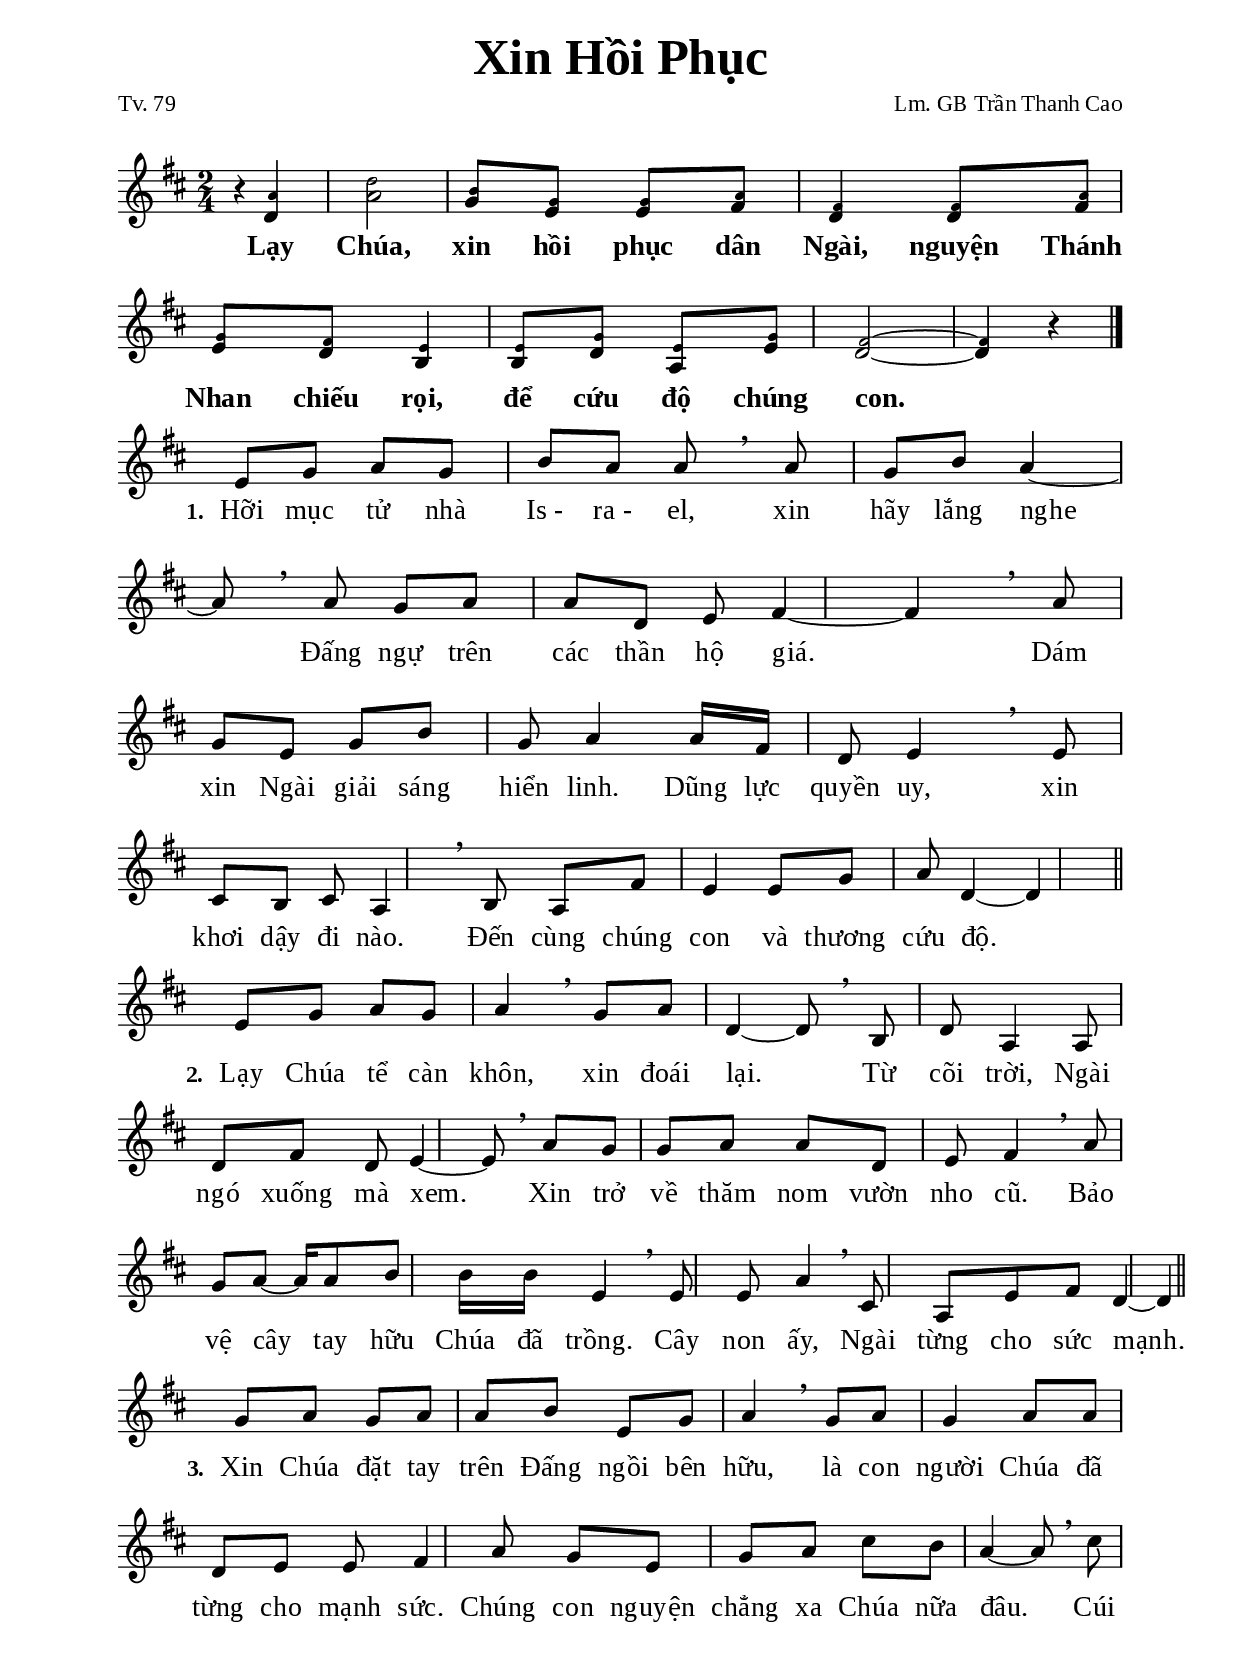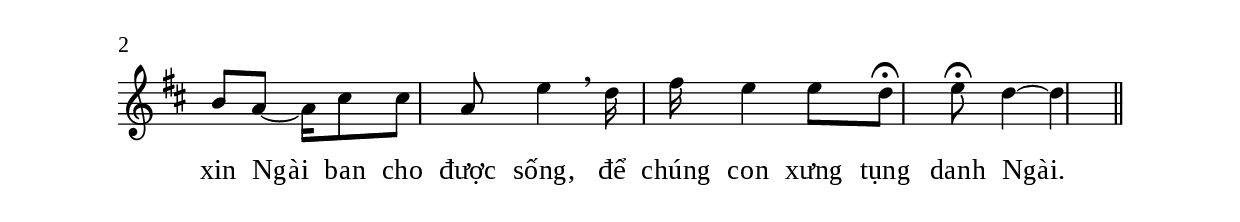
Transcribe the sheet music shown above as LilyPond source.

% Cài đặt chung
\version "2.22.1"
\include "english.ly"

\header {
  title = \markup { \fontsize #3 "Xin Hồi Phục" }
  poet = "Tv. 79"
  composer = "Lm. GB Trần Thanh Cao"
  arranger = " "
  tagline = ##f
}

% Nhạc điệp khúc
nhacDiepKhucSop = \relative c' {
  r4 d4 |
  a'2 |
  g8 e e fs |
  d4 d8 fs 
  e d b4 |
  b8 d a e' |
  d2 ~ |
  d4 r \bar "|."
}

nhacDiepKhucBas = \relative c' {
  \skip 4 a'4 |
  d2 |
  b8 g g a |
  fs4 fs8 a |
  g fs e4 |
  e8 g e g |
  fs2 ~ |
  fs4 r
}

% Nhạc phiên khúc
nhacPhienKhucMot = \relative c' {
  e8 g a g b a a \breathe
  a g b a4 ~ a8 \breathe
  a g a a d, e fs4 ~ fs \breathe
  a8 g e g b g a4 a16 fs d8 e4 \breathe
  e8 cs b cs a4 \breathe
  b8 a fs' e4 e8 g a d,4 ~ d \bar "||"
}

nhacPhienKhucHai = \relative c' {
  e8 g a g a4 \breathe
  g8 a d,4 ~ d8 \breathe
  b d a4 a8 d fs d e4 ~ e8 \breathe
  a g g a a d, e fs4 \breathe
  a8 g a ~ a16 a8 b b16 b e,4 \breathe
  e8 e a4 \breathe
  cs,8 a e' fs d4 ~ d \bar "||"
}

nhacPhienKhucBa = \relative c' {
  g'8 a g a a b e, g a4 \breathe
  g8 a g4 a8 a d, e e fs4 a8 g e g a cs b a4 ~ a8 \breathe
  cs b a ~ a16 cs8 cs a e'4 \breathe
  d16 fs e4 e8 d8 \fermata e \fermata d4 ~ d \bar "||"
}

% Lời điệp khúc
loiDiepKhuc = \lyricmode {
  Lạy Chúa, xin hồi phục dân Ngài,
  nguyện Thánh Nhan chiếu rọi, để cứu độ chúng con.
}

% Lời phiên khúc
loiPhienKhucMot = \lyricmode {
  \set stanza = #"1. "
  Hỡi mục tử nhà "Is -" "ra -" el, xin hãy lắng nghe
  Đấng ngự trên các thần hộ giá.
  Dám xin Ngài giải sáng hiển linh.
  Dũng lực quyền uy, xin khơi dậy đi nào.
  Đến cùng chúng con và thương cứu độ.
}

loiPhienKhucHai = \lyricmode {
  \set stanza = #"2. "
  Lạy Chúa tể càn khôn, xin đoái lại.
  Từ cõi trời, Ngài ngó xuống mà xem.
  Xin trở về thăm nom vườn nho cũ.
  Bảo vệ cây tay hữu Chúa đã trồng.
  Cây non ấy, Ngài từng cho sức mạnh.
}

loiPhienKhucBa = \lyricmode {
  \set stanza = #"3. "
  Xin Chúa đặt tay trên Đấng ngồi bên hữu,
  là con người Chúa đã từng cho mạnh sức.
  Chúng con nguyện chẳng xa Chúa nữa đâu.
  Cúi xin Ngài ban cho được sống,
  để chúng con xưng tụng danh Ngài.
}


% Dàn trang
\paper {
  #(set-paper-size "a4")
  top-margin = 15\mm
  bottom-margin = 10\mm
  left-margin = 20\mm
  right-margin = 20\mm
  indent = #0
  #(define fonts
    (make-pango-font-tree
      "Liberation Serif"
      "Liberation Serif"
      "Liberation Serif"
      (/ 20 20)))
  %page-count = #1
  system-system-spacing = #'((basic-distance . 12)
                             (minimum-distance . 12.5)
                             (padding . 1))
  score-system-spacing = #'((basic-distance . 12)
                             (minimum-distance . 12.5)
                             (padding . 1))
}

% Thiết lập tông và nhịp
TongNhip = { \key d \major \time 2/4 }

% Đổi kích thước nốt cho bè phụ
notBePhu =
#(define-music-function (font-size music) (number? ly:music?)
   (for-some-music
     (lambda (m)
       (if (music-is-of-type? m 'rhythmic-event)
           (begin
             (set! (ly:music-property m 'tweaks)
                   (cons `(font-size . ,font-size)
                         (ly:music-property m 'tweaks)))
             #t)
           #f))
     music)
   music)

\score {
  \new ChoirStaff <<
    \new Staff = diepKhuc \with {
        \consists "Merge_rests_engraver"
        %\magnifyStaff #(magstep +1)
        printPartCombineTexts = ##f
      }
      <<
      \new Voice \TongNhip \partCombine 
        \notBePhu -3 { \nhacDiepKhucBas }
        \nhacDiepKhucSop
      \new NullVoice = nhacThamChieu \nhacDiepKhucSop
      \new Lyrics \with {
          \override VerticalAxisGroup.
            nonstaff-relatedstaff-spacing.padding = #1.2
          \override VerticalAxisGroup.
            nonstaff-unrelatedstaff-spacing.padding = #1
        }
        \lyricsto nhacThamChieu \loiDiepKhuc
      >>
  >>
  \layout {
    \override Lyrics.LyricText.font-series = #'bold
    \override Lyrics.LyricText.font-size = #+2
    \override Lyrics.LyricSpace.minimum-distance = #4
    \override Score.BarNumber.break-visibility = ##(#f #f #f)
    \override Score.SpacingSpanner.uniform-stretching = ##t
  }
}

\score {
  \new ChoirStaff <<
    \new Staff = phienKhuc \with {
        %\magnifyStaff #(magstep +1)
      }
      <<
      \new Voice = beSop {
        \TongNhip \nhacPhienKhucMot
      }
    >>
    \new Lyrics \with {
      \override VerticalAxisGroup.
        nonstaff-relatedstaff-spacing.padding = #1
      \override VerticalAxisGroup.
        nonstaff-unrelatedstaff-spacing.padding = #1
    }
    \lyricsto beSop \loiPhienKhucMot
  >>
  \layout {
    \override Staff.TimeSignature.transparent = ##t
    \override Lyrics.LyricText.font-size = #+2
    \override Lyrics.LyricSpace.minimum-distance = #1.5
    \override Score.BarNumber.break-visibility = ##(#f #f #f)
    \override Score.SpacingSpanner.uniform-stretching = ##t
    \set Score.barAlways = ##t
    \set Score.defaultBarType = ""
  } 
}

\score {
  \new ChoirStaff <<
    \new Staff = phienKhuc \with {
        %\magnifyStaff #(magstep +1)
      }
      <<
      \new Voice = beSop {
        \TongNhip \nhacPhienKhucHai
      }
    >>
    \new Lyrics \with {
      \override VerticalAxisGroup.
        nonstaff-relatedstaff-spacing.padding = #1
      \override VerticalAxisGroup.
        nonstaff-unrelatedstaff-spacing.padding = #1
    }
    \lyricsto beSop \loiPhienKhucHai
  >>
  \layout {
    \override Staff.TimeSignature.transparent = ##t
    \override Lyrics.LyricText.font-size = #+2
    \override Lyrics.LyricSpace.minimum-distance = #2
    \override Score.BarNumber.break-visibility = ##(#f #f #f)
    \override Score.SpacingSpanner.uniform-stretching = ##t
    \set Score.barAlways = ##t
    \set Score.defaultBarType = ""
  } 
}

\score {
  \new ChoirStaff <<
    \new Staff = phienKhuc \with {
        %\magnifyStaff #(magstep +1)
      }
      <<
      \new Voice = beSop {
        \TongNhip \nhacPhienKhucBa
      }
    >>
    \new Lyrics \with {
      \override VerticalAxisGroup.
        nonstaff-relatedstaff-spacing.padding = #1.7
      \override VerticalAxisGroup.
        nonstaff-unrelatedstaff-spacing.padding = #1
    }
    \lyricsto beSop \loiPhienKhucBa
  >>
  \layout {
    \override Staff.TimeSignature.transparent = ##t
    \override Lyrics.LyricText.font-size = #+2
    \override Lyrics.LyricSpace.minimum-distance = #1.5
    \override Score.BarNumber.break-visibility = ##(#f #f #f)
    \override Score.SpacingSpanner.uniform-stretching = ##t
    \set Score.barAlways = ##t
    \set Score.defaultBarType = ""
  } 
}
